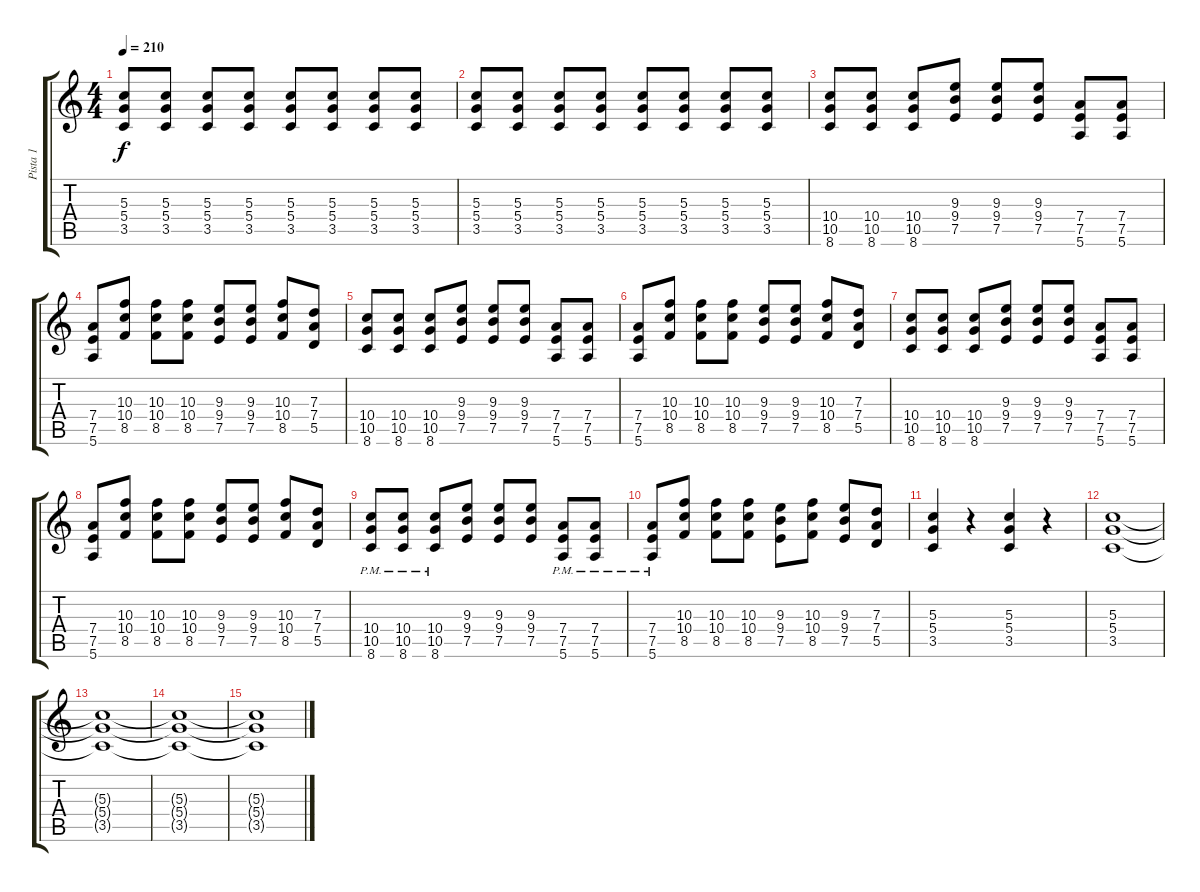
\track ("Pista 1" "Pista 1") {instrument distortionguitar}
\staff {score tabs}
\tuning (E4 B3 G3 D3 A2 E2) {hide}
\ts (4 4)
\tempo 210
\clef g2
\ks c
(5.3 5.4 3.5).8{dy f} (5.3 5.4 3.5).8 (5.3 5.4 3.5).8 (5.3 5.4 3.5).8 (5.3 5.4 3.5).8 (5.3 5.4 3.5).8 (5.3 5.4 3.5).8 (5.3 5.4 3.5).8 |
(5.3 5.4 3.5).8 (5.3 5.4 3.5).8 (5.3 5.4 3.5).8 (5.3 5.4 3.5).8 (5.3 5.4 3.5).8 (5.3 5.4 3.5).8 (5.3 5.4 3.5).8 (5.3 5.4 3.5).8 |
(10.4 10.5 8.6).8 (10.4 10.5 8.6).8 (10.4 10.5 8.6).8 (9.3 9.4 7.5).8 (9.3 9.4 7.5).8 (9.3 9.4 7.5).8 (7.4 7.5 5.6).8 (7.4 7.5 5.6).8 |
(7.4 7.5 5.6).8 (10.3 10.4 8.5).8 (10.3 10.4 8.5).8 (10.3 10.4 8.5).8 (9.3 9.4 7.5).8 (9.3 9.4 7.5).8 (10.3 10.4 8.5).8 (7.3 7.4 5.5).8 |
(10.4 10.5 8.6).8 (10.4 10.5 8.6).8 (10.4 10.5 8.6).8 (9.3 9.4 7.5).8 (9.3 9.4 7.5).8 (9.3 9.4 7.5).8 (7.4 7.5 5.6).8 (7.4 7.5 5.6).8 |
(7.4 7.5 5.6).8 (10.3 10.4 8.5).8 (10.3 10.4 8.5).8 (10.3 10.4 8.5).8 (9.3 9.4 7.5).8 (9.3 9.4 7.5).8 (10.3 10.4 8.5).8 (7.3 7.4 5.5).8 |
(10.4 10.5 8.6).8 (10.4 10.5 8.6).8 (10.4 10.5 8.6).8 (9.3 9.4 7.5).8 (9.3 9.4 7.5).8 (9.3 9.4 7.5).8 (7.4 7.5 5.6).8 (7.4 7.5 5.6).8 |
(7.4 7.5 5.6).8 (10.3 10.4 8.5).8 (10.3 10.4 8.5).8 (10.3 10.4 8.5).8 (9.3 9.4 7.5).8 (9.3 9.4 7.5).8 (10.3 10.4 8.5).8 (7.3 7.4 5.5).8 |
(10.4{pm} 10.5{pm} 8.6{pm}).8 (10.4{pm} 10.5{pm} 8.6{pm}).8 (10.4{pm} 10.5{pm} 8.6{pm}).8 (9.3 9.4 7.5).8 (9.3 9.4 7.5).8 (9.3 9.4 7.5).8 (7.4{pm} 7.5{pm} 5.6{pm}).8 (7.4{pm} 7.5{pm} 5.6{pm}).8 |
(7.4{pm} 7.5{pm} 5.6{pm}).8 (10.3 10.4 8.5).8 (10.3 10.4 8.5).8 (10.3 10.4 8.5).8 (9.3 9.4 7.5).8 (10.3 10.4 8.5).8 (9.3 9.4 7.5).8 (7.3 7.4 5.5).8 |
(5.3 5.4 3.5).4 r.4 (5.3 5.4 3.5).4 r.4 |
(5.3 5.4 3.5).1 |
(5.3{t} 5.4{t} 3.5{t}).1 |
(5.3{t} 5.4{t} 3.5{t}).1 |
(5.3{t} 5.4{t} 3.5{t}).1
